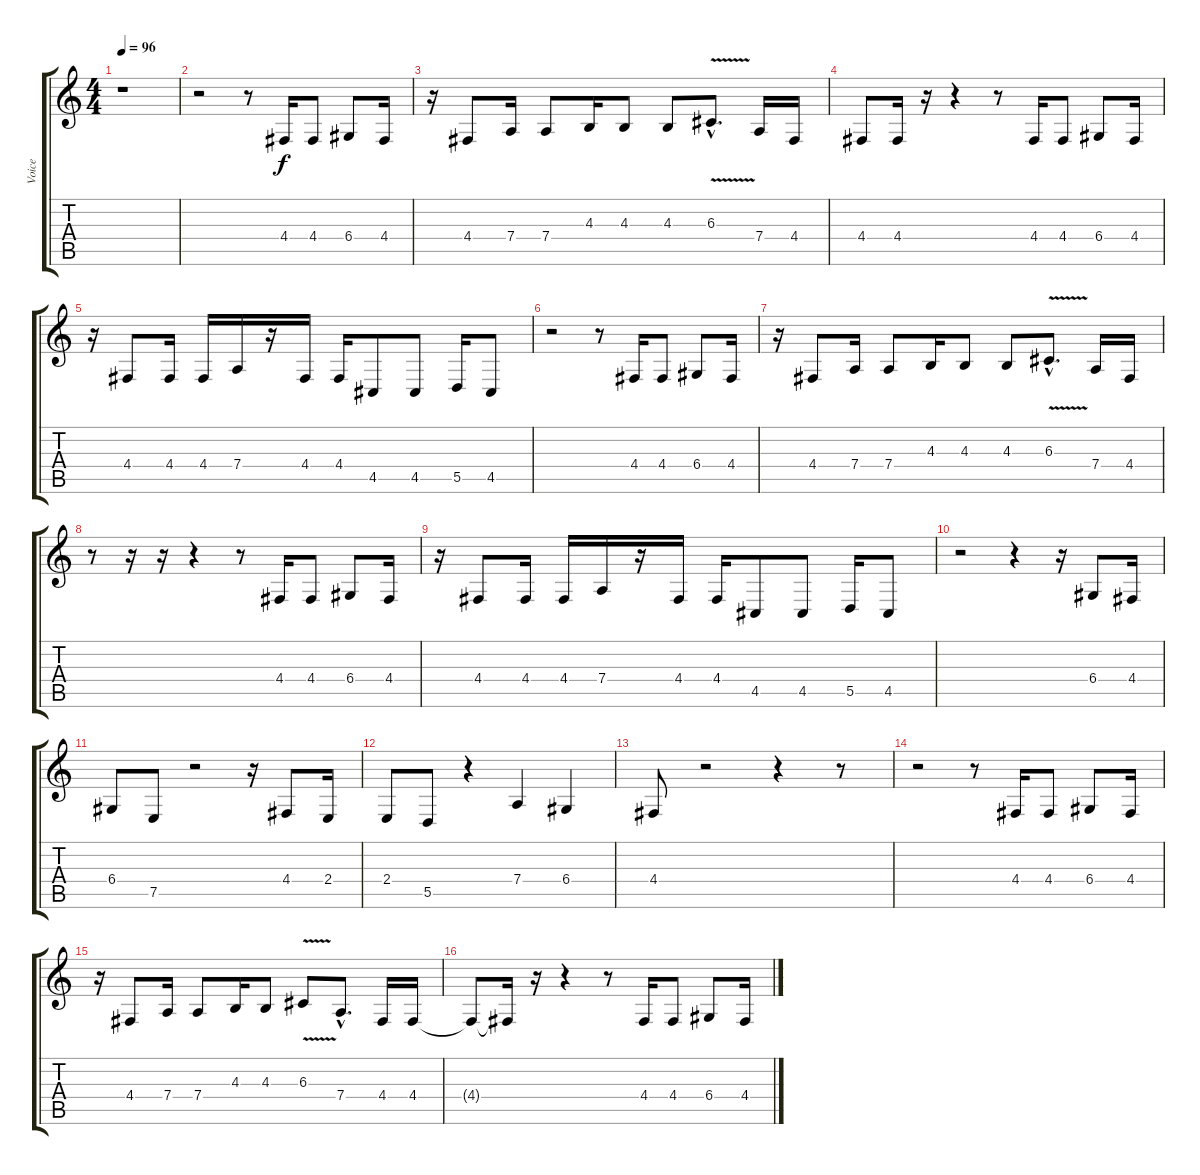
\track ("Voice" "Voice") {instrument flute}
\staff {score tabs}
\tuning (E4 B3 G3 D3 A2 E2) {hide}
\ts (4 4)
\tempo 96
\clef g2
\ks c
r.1{dy f} |
r.2 r.8 4.4.16 4.4.8 6.4.8 4.4.16 |
r.16 4.4.8 7.4.16 7.4.8 4.3.16 4.3.8 4.3.8 6.3{v hac}.8{d} 7.4.16 4.4.16 |
4.4.8 4.4.16 r.16 r.4 r.8 4.4.16 4.4.8 6.4.8 4.4.16 |
r.16 4.4.8 4.4.16 4.4.16 7.4.16 r.16 4.4.16 4.4.16 4.5.8 4.5.8 5.5.16 4.5.8 |
r.2 r.8 4.4.16 4.4.8 6.4.8 4.4.16 |
r.16 4.4.8 7.4.16 7.4.8 4.3.16 4.3.8 4.3.8 6.3{v hac}.8{d} 7.4.16 4.4.16 |
r.8 r.16 r.16 r.4 r.8 4.4.16 4.4.8 6.4.8 4.4.16 |
r.16 4.4.8 4.4.16 4.4.16 7.4.16 r.16 4.4.16 4.4.16 4.5.8 4.5.8 5.5.16 4.5.8 |
r.2 r.4 r.16 6.4.8 4.4.16 |
6.4.8 7.5.8 r.2 r.16 4.4.8 2.4.16 |
2.4.8 5.5.8 r.4 7.4.4 6.4.4 |
4.4.8 r.2 r.4 r.8 |
r.2 r.8 4.4.16 4.4.8 6.4.8 4.4.16 |
r.16 4.4.8 7.4.16 7.4.8 4.3.16 4.3.8 6.3{v}.8 7.4{hac}.8{d} 4.4.16 4.4.16 |
4.4{t}.8 4.4{t}.16 r.16 r.4 r.8 4.4.16 4.4.8 6.4.8 4.4.16
